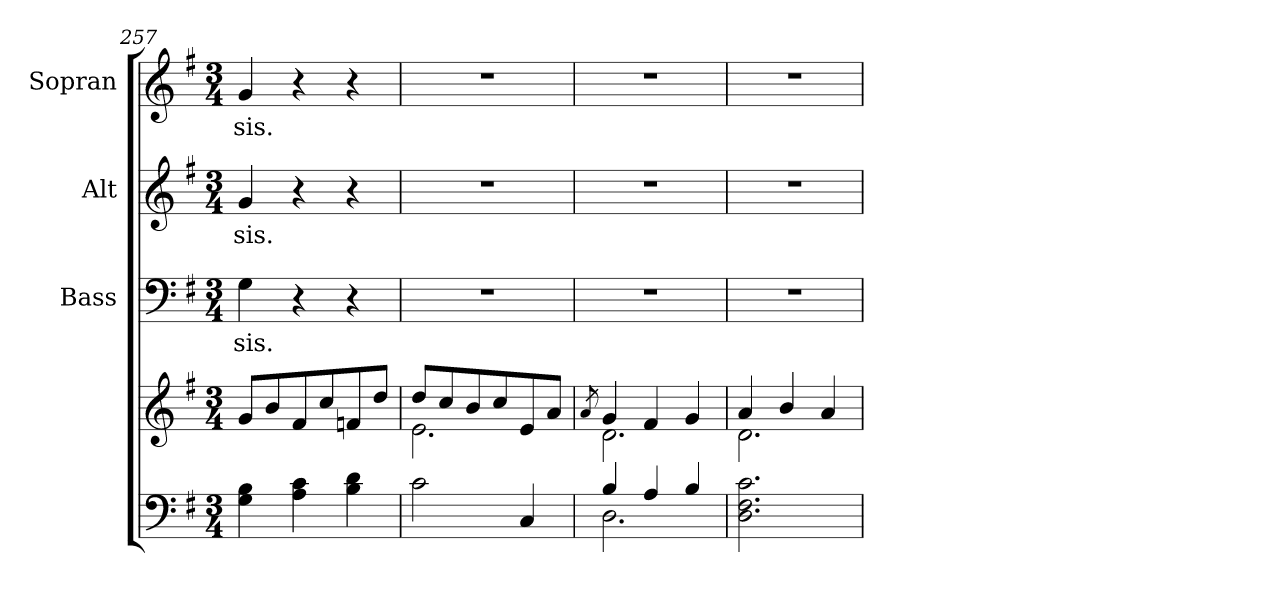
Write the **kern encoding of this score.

**kern	**kern	**kern	**text	**kern	**text	**kern	**text
*part4	*part4	*part3	*part3	*part2	*part2	*part1	*part1
*staff5	*staff4	*staff3	*staff3	*staff2	*staff2	*staff1	*staff1
*	*	*I"Bass	*	*I"Alt	*	*I"Sopran	*
*	*	*I'B.	*	*I'A.	*	*I'S.	*
*clefF4	*clefG2	*clefF4	*	*clefG2	*	*clefG2	*
*k[f#]	*k[f#]	*k[f#]	*	*k[f#]	*	*k[f#]	*
*G:	*G:	*G:	*	*G:	*	*G:	*
*M3/4	*M3/4	*M3/4	*	*M3/4	*	*M3/4	*
=257	=257	=257	=257	=257	=257	=257	=257
!	!	!	!LO:LY:b	!	!LO:LY:b	!	!LO:LY:b
4G\ 4B\	8g/L	4G\	-sis.	4g/	-sis.	4g/	-sis.
.	8b/	.	.	.	.	.	.
4A\ 4c\	8f#/	4r	.	4r	.	4r	.
.	8cc/	.	.	.	.	.	.
4B\ 4d\	8fn/	4r	.	4r	.	4r	.
.	8dd/J	.	.	.	.	.	.
=258	=258	=258	=258	=258	=258	=258	=258
*	*^	*	*	*	*	*	*
2c\	8dd/L	2.e\	2.r	.	2.r	.	2.r	.
.	8cc/	.	.	.	.	.	.	.
.	8b/	.	.	.	.	.	.	.
.	8cc/	.	.	.	.	.	.	.
4C/	8e/	.	.	.	.	.	.	.
.	8a/J	.	.	.	.	.	.	.
=259	=259	=259	=259	=259	=259	=259	=259	=259
.	8qa/	.	.	.	.	.	.	.
*^	*	*	*	*	*	*	*	*
4B/	2.D\	4g/	2.d\	2.r	.	2.r	.	2.r	.
4A/	.	4f#/	.	.	.	.	.	.	.
4B/	.	4g/	.	.	.	.	.	.	.
*v	*v	*	*	*	*	*	*	*	*
=260	=260	=260	=260	=260	=260	=260	=260	=260
2.D\ 2.F#\ 2.c\	4a/	2.d\	2.r	.	2.r	.	2.r	.
.	4b/	.	.	.	.	.	.	.
.	4a/	.	.	.	.	.	.	.
*	*v	*v	*	*	*	*	*	*
=	=	=	=	=	=	=	=
*-	*-	*-	*-	*-	*-	*-	*-
